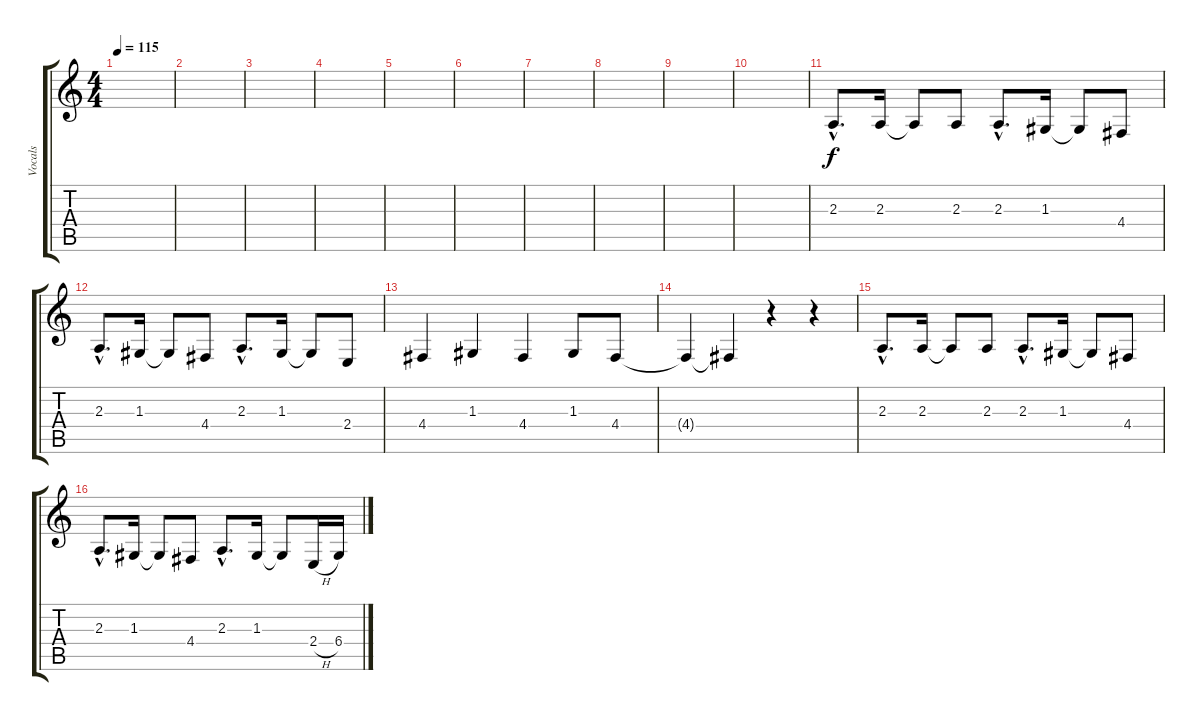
\track ("Vocals" "Vocals") {instrument bassoon}
\staff {score tabs}
\tuning (E4 B3 G3 D3 A2 E2) {hide}
\ts (4 4)
\tempo 115
\clef g2
\ks c
|
|
|
|
|
|
|
|
|
|
2.3{hac}.8{d} 2.3.16 2.3{t}.8 2.3.8 2.3{hac}.8{d} 1.3.16 1.3{t}.8 4.4.8 |
2.3{hac}.8{d} 1.3.16 1.3{t}.8 4.4.8 2.3{hac}.8{d} 1.3.16 1.3{t}.8 2.4.8 |
4.4.4 1.3.4 4.4.4 1.3.8 4.4.8 |
4.4{t}.4 4.4{t}.4 r.4 r.4 |
2.3{hac}.8{d} 2.3.16 2.3{t}.8 2.3.8 2.3{hac}.8{d} 1.3.16 1.3{t}.8 4.4.8 |
2.3{hac}.8{d} 1.3.16 1.3{t}.8 4.4.8 2.3{hac}.8{d} 1.3.16 1.3{t}.8 2.4{h}.16 6.4.16
